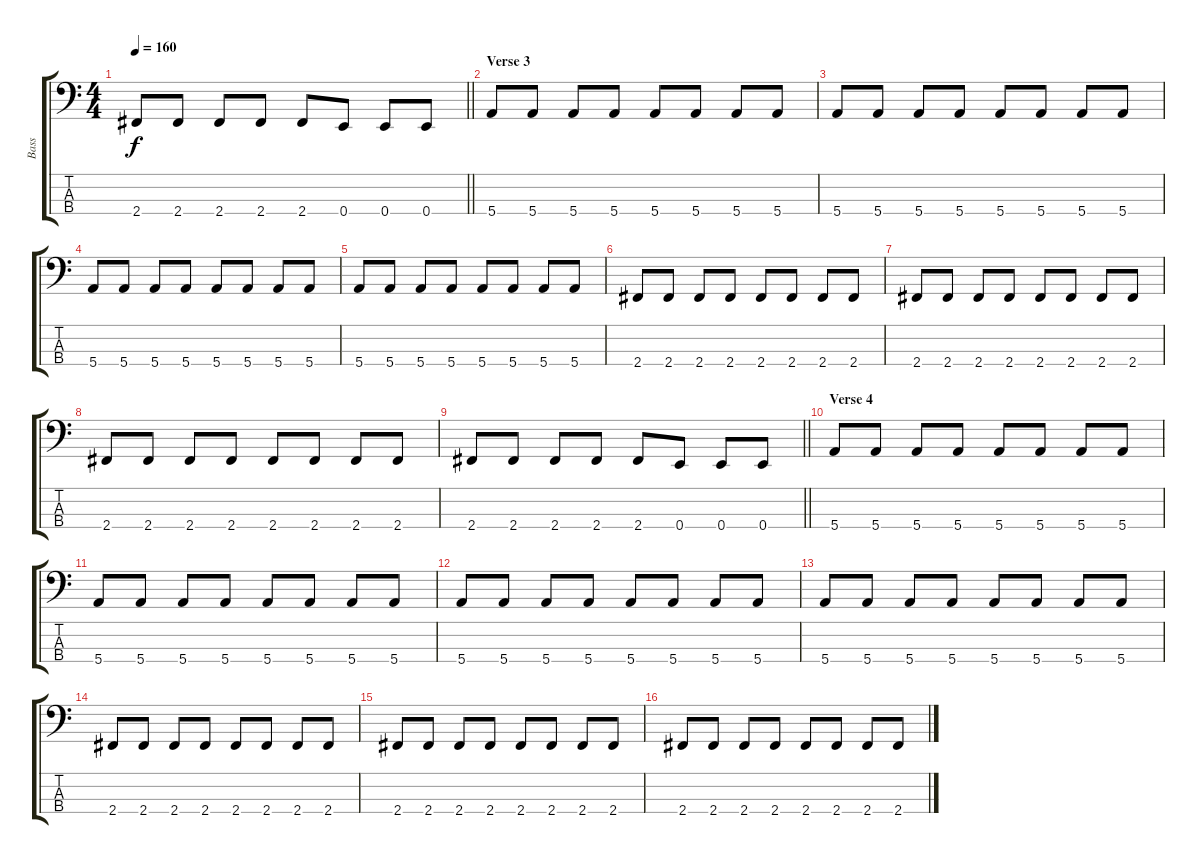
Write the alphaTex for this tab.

\track ("Bass" "Bass") {instrument electricbassfinger}
\staff {score tabs}
\tuning (G2 D2 A1 E1) {hide}
\ts (4 4)
\tempo 160
\clef f4
\barLineRight lightlight
\ks c
2.4.8{dy f} 2.4.8 2.4.8 2.4.8 2.4.8 0.4.8 0.4.8 0.4.8 |
\section ("" "Verse 3")
5.4.8 5.4.8 5.4.8 5.4.8 5.4.8 5.4.8 5.4.8 5.4.8 |
5.4.8 5.4.8 5.4.8 5.4.8 5.4.8 5.4.8 5.4.8 5.4.8 |
5.4.8 5.4.8 5.4.8 5.4.8 5.4.8 5.4.8 5.4.8 5.4.8 |
5.4.8 5.4.8 5.4.8 5.4.8 5.4.8 5.4.8 5.4.8 5.4.8 |
2.4.8 2.4.8 2.4.8 2.4.8 2.4.8 2.4.8 2.4.8 2.4.8 |
2.4.8 2.4.8 2.4.8 2.4.8 2.4.8 2.4.8 2.4.8 2.4.8 |
2.4.8 2.4.8 2.4.8 2.4.8 2.4.8 2.4.8 2.4.8 2.4.8 |
\barLineRight lightlight
2.4.8 2.4.8 2.4.8 2.4.8 2.4.8 0.4.8 0.4.8 0.4.8 |
\section ("" "Verse 4")
5.4.8 5.4.8 5.4.8 5.4.8 5.4.8 5.4.8 5.4.8 5.4.8 |
5.4.8 5.4.8 5.4.8 5.4.8 5.4.8 5.4.8 5.4.8 5.4.8 |
5.4.8 5.4.8 5.4.8 5.4.8 5.4.8 5.4.8 5.4.8 5.4.8 |
5.4.8 5.4.8 5.4.8 5.4.8 5.4.8 5.4.8 5.4.8 5.4.8 |
2.4.8 2.4.8 2.4.8 2.4.8 2.4.8 2.4.8 2.4.8 2.4.8 |
2.4.8 2.4.8 2.4.8 2.4.8 2.4.8 2.4.8 2.4.8 2.4.8 |
2.4.8 2.4.8 2.4.8 2.4.8 2.4.8 2.4.8 2.4.8 2.4.8
